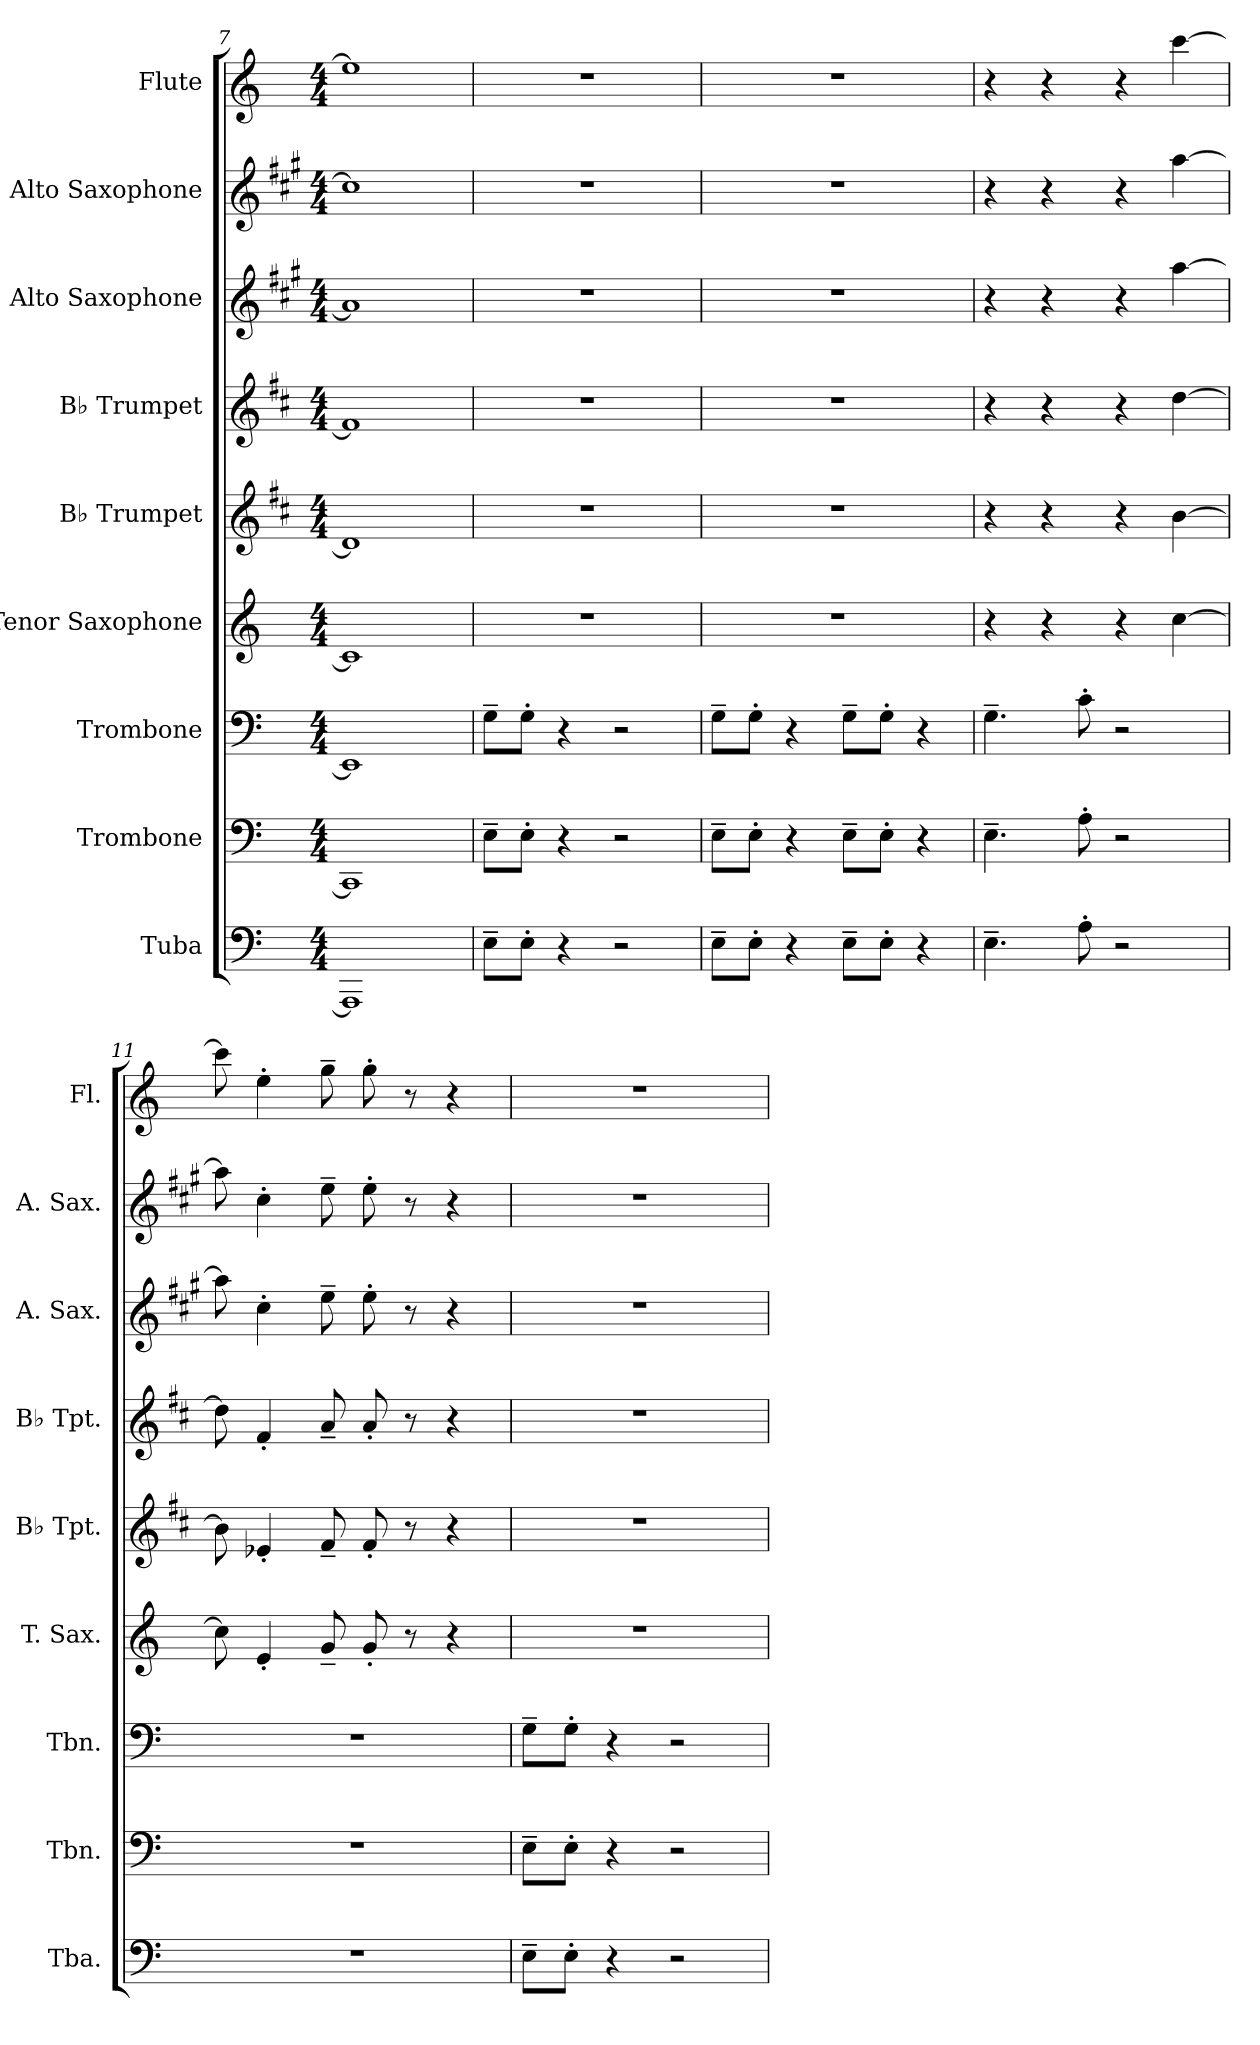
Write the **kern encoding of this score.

**kern	**kern	**kern	**kern	**kern	**kern	**kern	**kern	**kern
*part9	*part8	*part7	*part6	*part5	*part4	*part3	*part2	*part1
*staff9	*staff8	*staff7	*staff6	*staff5	*staff4	*staff3	*staff2	*staff1
*I"Tuba	*I"Trombone	*I"Trombone	*I"Tenor Saxophone	*I"B♭ Trumpet	*I"B♭ Trumpet	*I"Alto Saxophone	*I"Alto Saxophone	*I"Flute
*I'Tba.	*I'Tbn.	*I'Tbn.	*I'T. Sax.	*I'B♭ Tpt.	*I'B♭ Tpt.	*I'A. Sax.	*I'A. Sax.	*I'Fl.
*clefF4	*clefF4	*clefF4	*clefG2	*clefG2	*clefG2	*clefG2	*clefG2	*clefG2
*	*	*	*ITrd8c14	*ITrd1c2	*ITrd1c2	*ITrd5c9	*ITrd5c9	*
*k[]	*k[]	*k[]	*k[]	*k[]	*k[]	*k[]	*k[]	*k[]
*M4/4	*M4/4	*M4/4	*M4/4	*M4/4	*M4/4	*M4/4	*M4/4	*M4/4
=7	=7	=7	=7	=7	=7	=7	=7	=7
1AAA]	1CC]	1EE]	1C]	1c]	1e]	1c]	1e]	1ee]
=8	=8	=8	=8	=8	=8	=8	=8	=8
8E~\L	8E~\L	8G~\L	1r	1r	1r	1r	1r	1r
8E'\J	8E'\J	8G'\J	.	.	.	.	.	.
4r	4r	4r	.	.	.	.	.	.
2r	2r	2r	.	.	.	.	.	.
!!LO:PB:g=z
=9	=9	=9	=9	=9	=9	=9	=9	=9
8E~\L	8E~\L	8G~\L	1r	1r	1r	1r	1r	1r
8E'\J	8E'\J	8G'\J	.	.	.	.	.	.
4r	4r	4r	.	.	.	.	.	.
8E~\L	8E~\L	8G~\L	.	.	.	.	.	.
8E'\J	8E'\J	8G'\J	.	.	.	.	.	.
4r	4r	4r	.	.	.	.	.	.
=10	=10	=10	=10	=10	=10	=10	=10	=10
4.E~\	4.E~\	4.G~\	4r	4r	4r	4r	4r	4r
.	.	.	4r	4r	4r	4r	4r	4r
8A'\	8A'\	8c'\	.	.	.	.	.	.
2r	2r	2r	4r	4r	4r	4r	4r	4r
.	.	.	[4c\	[4a\	[4cc\	[4cc\	[4cc\	[4ccc\
=11	=11	=11	=11	=11	=11	=11	=11	=11
1r	1r	1r	8c\]	8a\]	8cc\]	8cc\]	8cc\]	8ccc\]
.	.	.	4E'/	4d-X'/	4e'/	4e'\	4e'\	4ee'\
.	.	.	8G~/	8e~/	8g~/	8g~\	8g~\	8gg~\
.	.	.	8G'/	8e'/	8g'/	8g'\	8g'\	8gg'\
.	.	.	8r	8r	8r	8r	8r	8r
.	.	.	4r	4r	4r	4r	4r	4r
=12	=12	=12	=12	=12	=12	=12	=12	=12
8E~\L	8E~\L	8G~\L	1r	1r	1r	1r	1r	1r
8E'\J	8E'\J	8G'\J	.	.	.	.	.	.
4r	4r	4r	.	.	.	.	.	.
2r	2r	2r	.	.	.	.	.	.
=	=	=	=	=	=	=	=	=
*-	*-	*-	*-	*-	*-	*-	*-	*-
